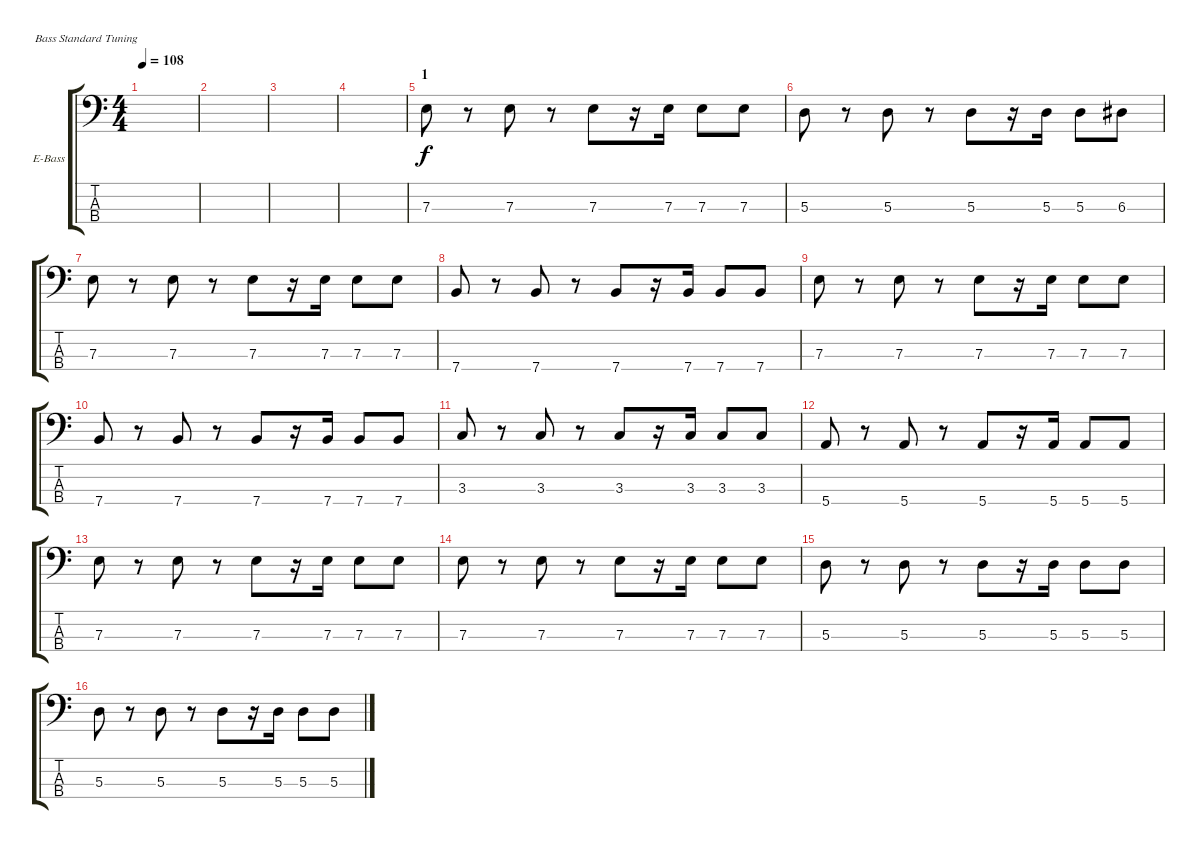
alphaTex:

\defaultSystemsLayout 4
\bracketExtendMode groupsimilarinstruments
\firstSystemTrackNameOrientation horizontal
\otherSystemsTrackNameOrientation horizontal
\track ("Electric Bass" "E-Bass") {instrument electricbassfinger}
\staff {score tabs}
\tuning (G2 D2 A1 E1)
\ts (4 4)
\tempo 108
\clef f4
\scale
0.485477
\ks c
|
\scale
0.257261 |
\scale
0.257261 |
\scale
0.333333 |
\section ("" "1")
\scale
0.333333 7.3.8 r.8 7.3.8 r.8 7.3.8 r.16 7.3.16 7.3.8 7.3.8 |
\scale
0.333333 5.3.8 r.8 5.3.8 r.8 5.3.8 r.16 5.3.16 5.3.8 6.3.8 |
\scale
0.333333 7.3.8 r.8 7.3.8 r.8 7.3.8 r.16 7.3.16 7.3.8 7.3.8 |
\scale
0.333333 7.4.8 r.8 7.4.8 r.8 7.4.8 r.16 7.4.16 7.4.8 7.4.8 |
\scale
0.333333 7.3.8 r.8 7.3.8 r.8 7.3.8 r.16 7.3.16 7.3.8 7.3.8 |
\scale
0.333333 7.4.8 r.8 7.4.8 r.8 7.4.8 r.16 7.4.16 7.4.8 7.4.8 |
\scale
0.333333 3.3.8 r.8 3.3.8 r.8 3.3.8 r.16 3.3.16 3.3.8 3.3.8 |
\scale
0.333333 5.4.8 r.8 5.4.8 r.8 5.4.8 r.16 5.4.16 5.4.8 5.4.8 |
\scale
0.333333 7.3.8 r.8 7.3.8 r.8 7.3.8 r.16 7.3.16 7.3.8 7.3.8 |
\scale
0.333333 7.3.8 r.8 7.3.8 r.8 7.3.8 r.16 7.3.16 7.3.8 7.3.8 |
\scale
0.333333 5.3.8 r.8 5.3.8 r.8 5.3.8 r.16 5.3.16 5.3.8 5.3.8 |
\scale
0.333333 5.3.8 r.8 5.3.8 r.8 5.3.8 r.16 5.3.16 5.3.8 5.3.8
